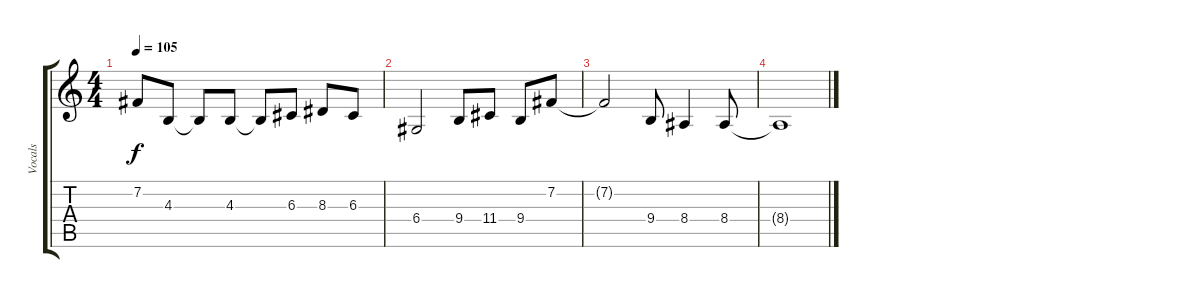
\track ("Vocals" "Vocals") {instrument altosax}
\staff {score tabs}
\tuning (E4 B3 G3 D3 A2 E2) {hide}
\ts (4 4)
\tempo 105
\clef g2
\ks c
7.2{t}.8{dy f} 4.3.8 4.3{t}.8 4.3.8 4.3{t}.8 6.3.8 8.3.8 6.3.8 |
6.4.2 9.4.8 11.4.8 9.4.8 7.2.8 |
7.2{t}.2 9.4.8 8.4.4 8.4.8 |
8.4{t}.1
